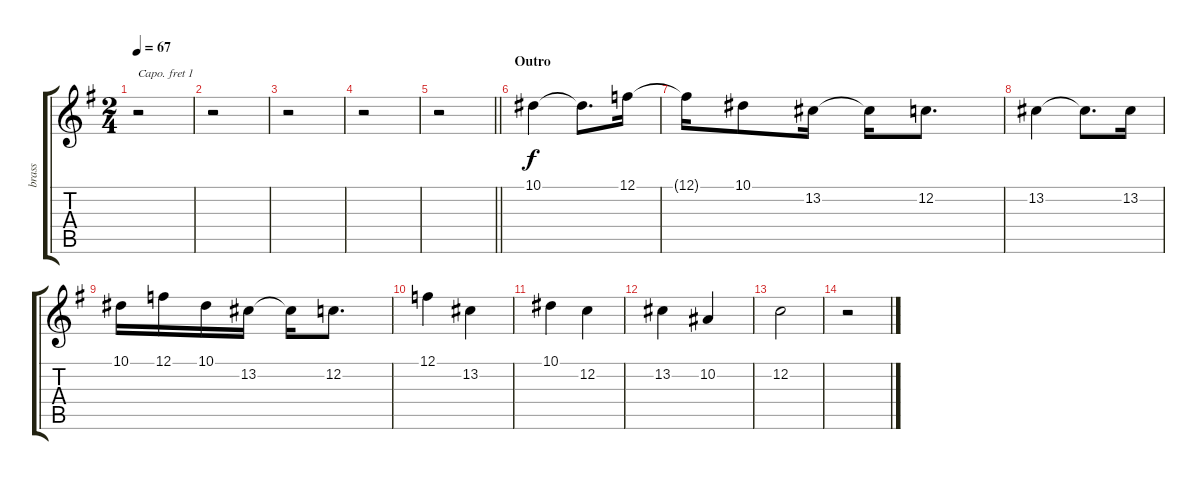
\track ("brass" "brass") {instrument frenchhorn}
\staff {score tabs}
\capo 1
\tuning (E4 B3 G3 D3 A2 E2) {hide}
\ts (2 4)
\tempo 67
\clef g2
\ks g
r.2{dy f} |
r.2 |
r.2 |
r.2 |
\barLineRight lightlight
r.2 |
\section ("" "Outro")
10.1.4 10.1{t}.8{d} 12.1.16 |
12.1{t}.16 10.1.8 13.2.16 13.2{t}.16 12.2.8{d} |
13.2.4 13.2{t}.8{d} 13.2.16 |
10.1.16 12.1.16 10.1.16 13.2.16 13.2{t}.16 12.2.8{d} |
12.1.4 13.2.4 |
10.1.4 12.2.4 |
13.2.4 10.2.4 |
12.2.2 |
r.2
